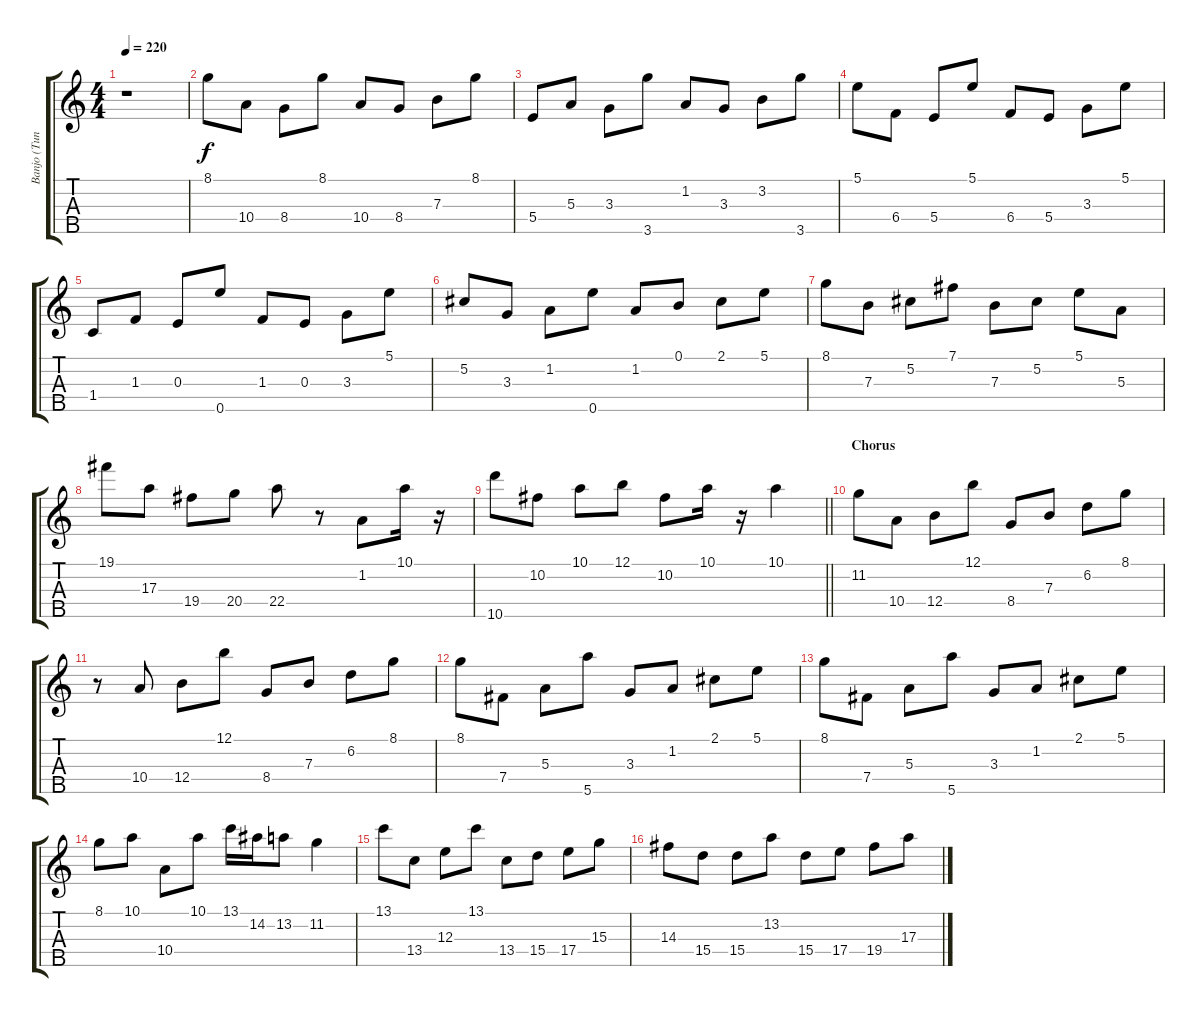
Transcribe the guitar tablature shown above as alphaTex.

\track ("Banjo (Tuning EBEAbB)" "Banjo (Tun") {instrument banjo}
\staff {score tabs}
\tuning (B3 Ab3 E3 B2 E4) {hide}
\displaytranspose 12
\ts (4 4)
\tempo 220
\clef g2
\ks c
r.1{dy f instrument banjo} |
8.1.8 10.4.8 8.4.8 8.1.8 10.4.8 8.4.8 7.3.8 8.1.8 |
5.4.8 5.3.8 3.3.8 3.5.8 1.2.8 3.3.8 3.2.8 3.5.8 |
5.1.8 6.4.8 5.4.8 5.1.8 6.4.8 5.4.8 3.3.8 5.1.8 |
1.4.8 1.3.8 0.3.8 0.5.8 1.3.8 0.3.8 3.3.8 5.1.8 |
5.2.8 3.3.8 1.2.8 0.5.8 1.2.8 0.1.8 2.1.8 5.1.8 |
8.1.8 7.3.8 5.2.8 7.1.8 7.3.8 5.2.8 5.1.8 5.3.8 |
19.1.8 17.3.8 19.4.8 20.4.8 22.4.8 r.8 1.2.8 10.1.16 r.16 |
\barLineRight lightlight
10.5.8 10.2.8 10.1.8 12.1.8 10.2.8 10.1.16 r.16 10.1.4 |
\section ("" "Chorus")
11.2.8 10.4.8 12.4.8 12.1.8 8.4.8 7.3.8 6.2.8 8.1.8 |
r.8 10.4.8 12.4.8 12.1.8 8.4.8 7.3.8 6.2.8 8.1.8 |
8.1.8 7.4.8 5.3.8 5.5.8 3.3.8 1.2.8 2.1.8 5.1.8 |
8.1.8 7.4.8 5.3.8 5.5.8 3.3.8 1.2.8 2.1.8 5.1.8 |
8.1.8 10.1.8 10.4.8 10.1.8 13.1.16 14.2.16 13.2.8 11.2.4 |
13.1.8 13.4.8 12.3.8 13.1.8 13.4.8 15.4.8 17.4.8 15.3.8 |
14.3.8 15.4.8 15.4.8 13.2.8 15.4.8 17.4.8 19.4.8 17.3.8
